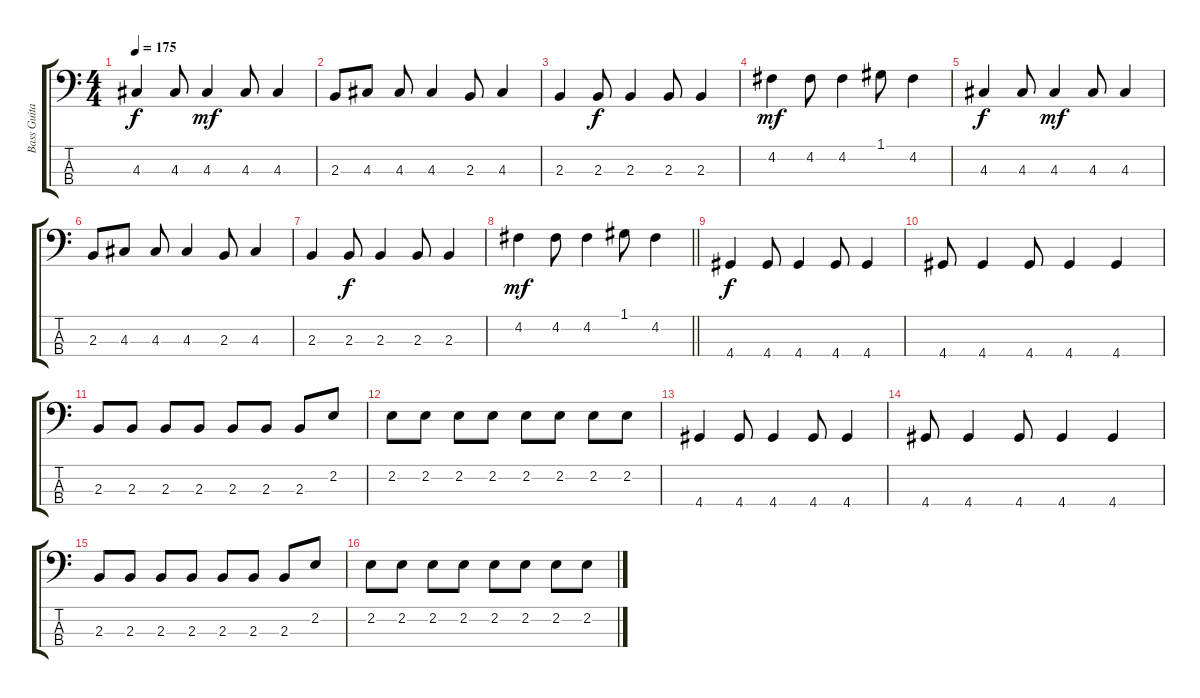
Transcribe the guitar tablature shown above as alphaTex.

\track ("Bass Guitar" "Bass Guita") {instrument electricbassfinger}
\staff {score tabs}
\tuning (G2 D2 A1 E1) {hide}
\ts (4 4)
\tempo 175
\clef f4
\ks c
4.3.4{dy f} 4.3.8 4.3.4{dy mf} 4.3.8 4.3.4 |
2.3.8 4.3.8 4.3.8 4.3.4 2.3.8 4.3.4 |
2.3.4 2.3.8{dy f} 2.3.4 2.3.8 2.3.4 |
4.2.4{dy mf} 4.2.8 4.2.4 1.1.8 4.2.4 |
4.3.4{dy f} 4.3.8 4.3.4{dy mf} 4.3.8 4.3.4 |
2.3.8 4.3.8 4.3.8 4.3.4 2.3.8 4.3.4 |
2.3.4 2.3.8{dy f} 2.3.4 2.3.8 2.3.4 |
\barLineRight lightlight
4.2.4{dy mf} 4.2.8 4.2.4 1.1.8 4.2.4 |
4.4.4{dy f} 4.4.8 4.4.4 4.4.8 4.4.4 |
4.4.8 4.4.4 4.4.8 4.4.4 4.4.4 |
2.3.8 2.3.8 2.3.8 2.3.8 2.3.8 2.3.8 2.3.8 2.2.8 |
2.2.8 2.2.8 2.2.8 2.2.8 2.2.8 2.2.8 2.2.8 2.2.8 |
4.4.4 4.4.8 4.4.4 4.4.8 4.4.4 |
4.4.8 4.4.4 4.4.8 4.4.4 4.4.4 |
2.3.8 2.3.8 2.3.8 2.3.8 2.3.8 2.3.8 2.3.8 2.2.8 |
2.2.8 2.2.8 2.2.8 2.2.8 2.2.8 2.2.8 2.2.8 2.2.8
